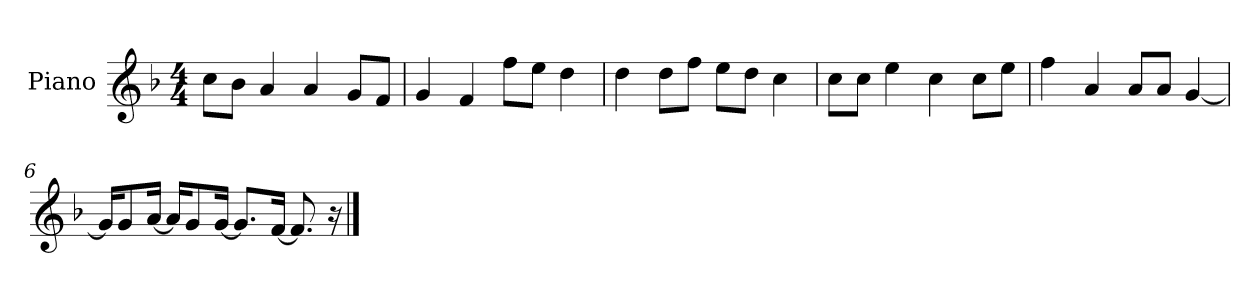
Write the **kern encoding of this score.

**kern
*part1
*staff1
*I"Piano
*I'P-no
*clefG2
*k[b-]
*M4/4
*MM90
=1
8cc\L
8b-\J
4a/
4a/
8g/L
8f/J
=2
4g/
4f/
8ff\L
8ee\J
4dd\
=3
4dd\
8dd\L
8ff\J
8ee\L
8dd\J
4cc\
=4
8cc\L
8cc\J
4ee\
4cc\
8cc\L
8ee\J
=5
4ff\
4a/
8a/L
8a/J
[4g/
!!LO:LB:g=z
=6
16g/KL]
8g/
[16a/Jk
16a/KL]
8g/
[16g/Jk
8.g/L]
[16f/Jk
8.f/]
16r
==
*-
